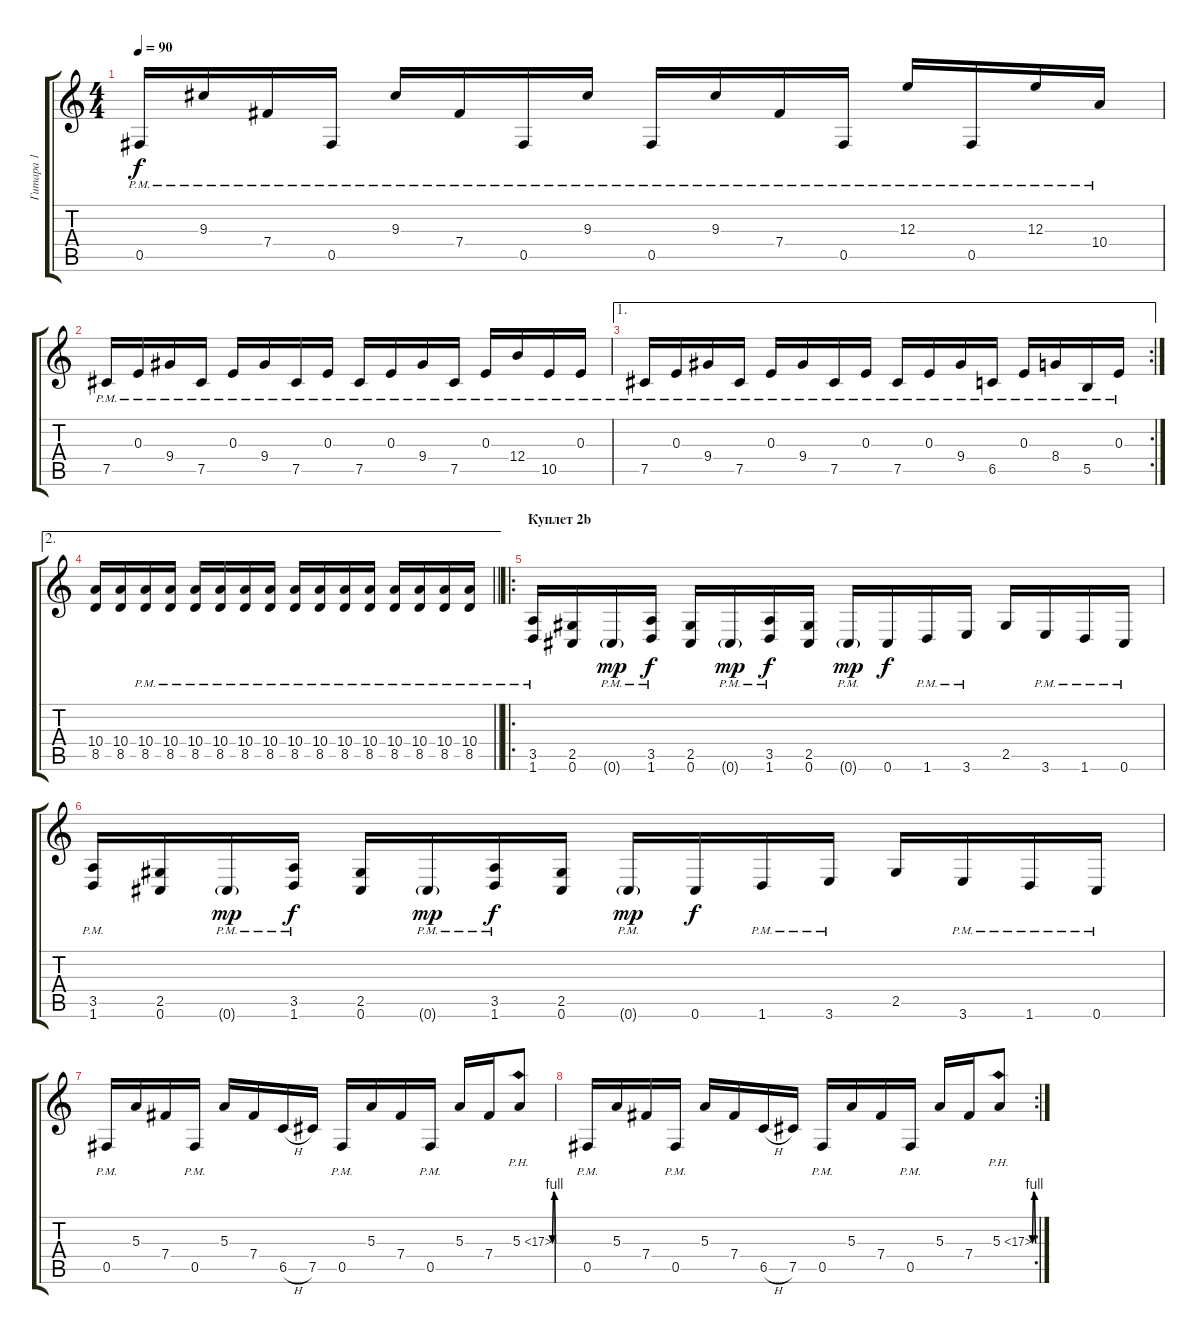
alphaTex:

\track ("Гитара 1" "Гитара 1") {instrument distortionguitar}
\staff {score tabs}
\tuning (Db4 Ab3 E3 B2 Gb2 Db2) {hide}
\ts (4 4)
\tempo 90
\clef g2
\ks c
0.5{pm}.16{dy f} 9.3{pm}.16 7.4{pm}.16 0.5{pm}.16 9.3{pm}.16 7.4{pm}.16 0.5{pm}.16 9.3{pm}.16 0.5{pm}.16 9.3{pm}.16 7.4{pm}.16 0.5{pm}.16 12.3{pm}.16 0.5{pm}.16 12.3{pm}.16 10.4{pm}.16 |
7.5{pm}.16 0.3{pm}.16 9.4{pm}.16 7.5{pm}.16 0.3{pm}.16 9.4{pm}.16 7.5{pm}.16 0.3{pm}.16 7.5{pm}.16 0.3{pm}.16 9.4{pm}.16 7.5{pm}.16 0.3{pm}.16 12.4{pm}.16 10.5{pm}.16 0.3{pm}.16 |
\ae 1
\rc 2
7.5{pm}.16 0.3{pm}.16 9.4{pm}.16 7.5{pm}.16 0.3{pm}.16 9.4{pm}.16 7.5{pm}.16 0.3{pm}.16 7.5{pm}.16 0.3{pm}.16 9.4{pm}.16 6.5{pm}.16 0.3{pm}.16 8.4{pm}.16 5.5{pm}.16 0.3{pm}.16 |
\ae 2
\barLineRight lightlight
(10.4 8.5).16 (10.4 8.5).16 (10.4{pm} 8.5{pm}).16 (10.4{pm} 8.5{pm}).16 (10.4{pm} 8.5{pm}).16 (10.4{pm} 8.5{pm}).16 (10.4{pm} 8.5{pm}).16 (10.4{pm} 8.5{pm}).16 (10.4{pm} 8.5{pm}).16 (10.4{pm} 8.5{pm}).16 (10.4{pm} 8.5{pm}).16 (10.4{pm} 8.5{pm}).16 (10.4{pm} 8.5{pm}).16 (10.4{pm} 8.5{pm}).16 (10.4{pm} 8.5{pm}).16 (10.4{pm} 8.5{pm}).16 |
\ro
\section ("" "Куплет 2b")
(3.5{pm} 1.6{pm}).16 (2.5 0.6).16 0.6{g pm}.16{dy mp} (3.5{pm} 1.6{pm}).16{dy f} (2.5 0.6).16 0.6{g pm}.16{dy mp} (3.5{pm} 1.6{pm}).16{dy f} (2.5 0.6).16 0.6{g pm}.16{dy mp} 0.6.16{dy f} 1.6{pm}.16 3.6{pm}.16 2.5.16 3.6{pm}.16 1.6{pm}.16 0.6{pm}.16 |
(3.5{pm} 1.6{pm}).16 (2.5 0.6).16 0.6{g pm}.16{dy mp} (3.5{pm} 1.6{pm}).16{dy f} (2.5 0.6).16 0.6{g pm}.16{dy mp} (3.5{pm} 1.6{pm}).16{dy f} (2.5 0.6).16 0.6{g pm}.16{dy mp} 0.6.16{dy f} 1.6{pm}.16 3.6{pm}.16 2.5.16 3.6{pm}.16 1.6{pm}.16 0.6{pm}.16 |
0.5{pm}.16 5.3.16 7.4.16 0.5{pm}.16 5.3.16 7.4.16 6.5{h}.16 7.5.16 0.5{pm}.16 5.3.16 7.4.16 0.5{pm}.16 5.3.16 7.4.16 5.3{be (custom 0 0 10 0 20 4 30 4 40 0 60 0) ph 12}.8 |
\rc 2
0.5{pm}.16 5.3.16 7.4.16 0.5{pm}.16 5.3.16 7.4.16 6.5{h}.16 7.5.16 0.5{pm}.16 5.3.16 7.4.16 0.5{pm}.16 5.3.16 7.4.16 5.3{be (custom 0 0 10 0 20 4 30 4 40 0 60 0) ph 12}.8
